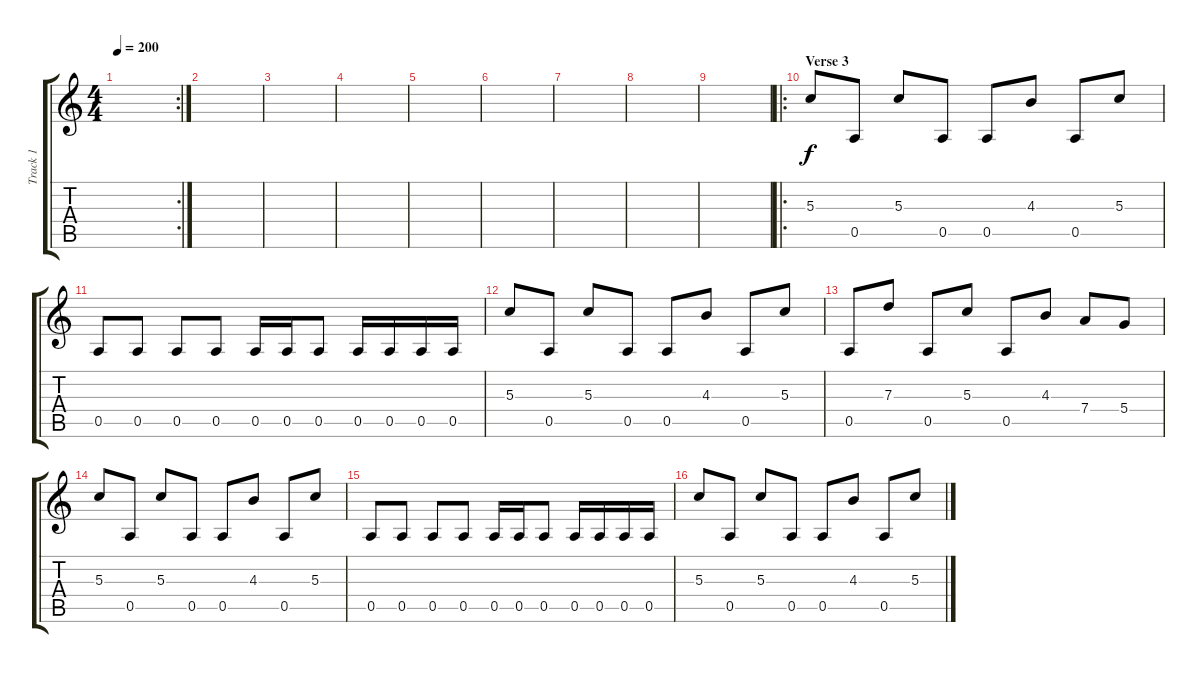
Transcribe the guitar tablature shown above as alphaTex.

\track ("Track 1" "Track 1") {instrument overdrivenguitar}
\staff {score tabs}
\tuning (E4 B3 G3 D3 A2 E2) {hide}
\rc 2
\ts (4 4)
\tempo 200
\clef g2
\ks c
|
|
|
|
|
|
|
|
|
\ro
\section ("" "Verse 3")
5.3.8 0.5.8 5.3.8 0.5.8 0.5.8 4.3.8 0.5.8 5.3.8 |
0.5.8 0.5.8 0.5.8 0.5.8 0.5.16 0.5.16 0.5.8 0.5.16 0.5.16 0.5.16 0.5.16 |
5.3.8 0.5.8 5.3.8 0.5.8 0.5.8 4.3.8 0.5.8 5.3.8 |
0.5.8 7.3.8 0.5.8 5.3.8 0.5.8 4.3.8 7.4.8 5.4.8 |
5.3.8 0.5.8 5.3.8 0.5.8 0.5.8 4.3.8 0.5.8 5.3.8 |
0.5.8 0.5.8 0.5.8 0.5.8 0.5.16 0.5.16 0.5.8 0.5.16 0.5.16 0.5.16 0.5.16 |
5.3.8 0.5.8 5.3.8 0.5.8 0.5.8 4.3.8 0.5.8 5.3.8
